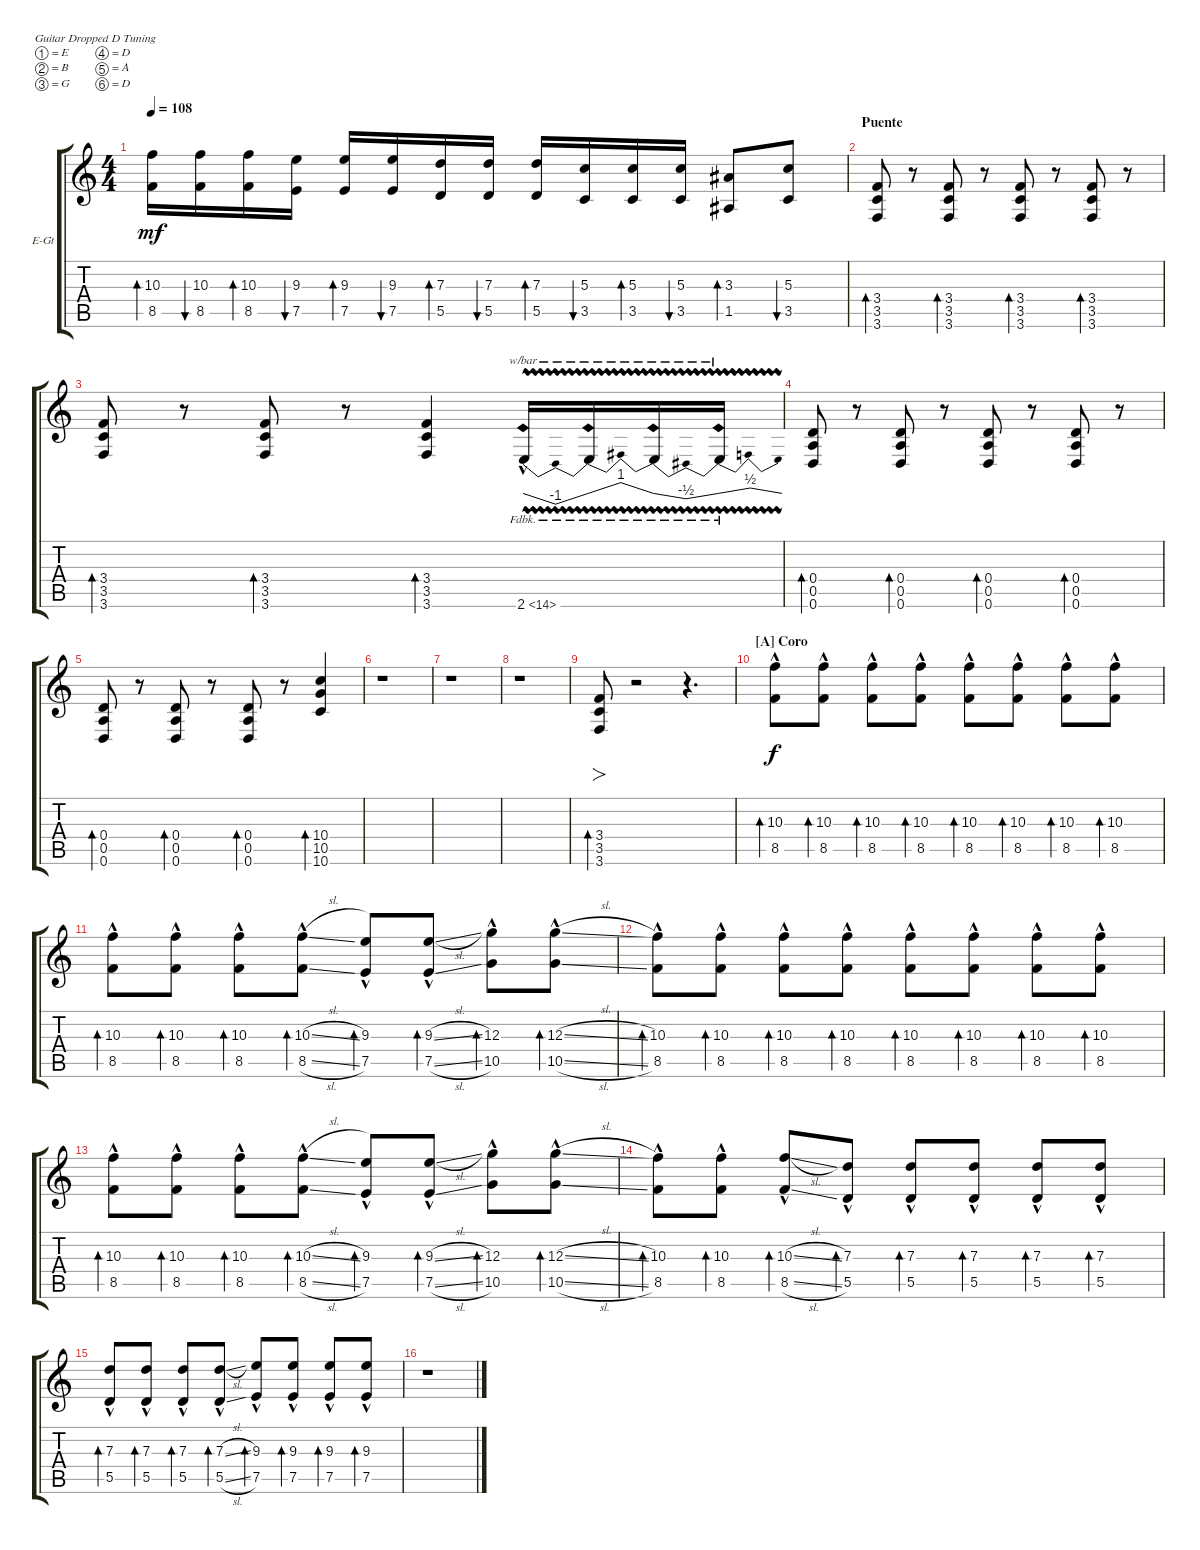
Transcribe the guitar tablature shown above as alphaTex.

\defaultSystemsLayout 4
\bracketExtendMode groupsimilarinstruments
\firstSystemTrackNameOrientation horizontal
\otherSystemsTrackNameOrientation horizontal
\track ("E. Guitar 2" "E-Gt") {instrument overdrivenguitar}
\staff {score tabs}
\tuning (E4 B3 G3 D3 A2 D2)
\ts (4 4)
\tempo 108
\clef g2
\ks c
(8.5 10.3).16{bd 30 dy mf} (8.5 10.3).16{bu 30} (8.5 10.3).16{bd 30} (7.5 9.3).16{bu 30} (7.5 9.3).16{bd 30} (7.5 9.3).16{bu 30} (5.5 7.3).16{bd 30} (5.5 7.3).16{bu 30} (5.5 7.3).16{bd 30} (3.5 5.3).16{bu 30} (3.5 5.3).16{bd 30} (3.5 5.3).16{bu 30} (1.5 3.3).8{bd 30} (3.5 5.3).8{bu 30} |
\section ("" "Puente")
(3.5 3.6 3.4).8{bd 30} r.8 (3.5 3.4 3.6).8{bd 30} r.8 (3.5 3.6 3.4).8{bd 30} r.8 (3.5 3.4 3.6).8{bd 30} r.8 |
(3.5 3.4 3.6).8{bd 30} r.8 (3.5 3.4 3.6).8{bd 30} r.8 (3.6 3.4 3.5).4{bd 30} 2.6{fh 12 vw hac}.16{tbe (dip default 1.7999999999999998 0 14.399999999999999 -4 15 -4 42 0)} 2.6{fh 12 vw t}.16{tbe (dip default 0.6 0 14.399999999999999 4 15 4 32.4 0)} 2.6{fh 12 vw t}.16{tbe (dip default 0 0 15 -2 34.8 0)} 2.6{fh 12 vw t}.16{tbe (dip default 0 0 15 2 33 0)} |
(0.5 0.4 0.6).8{bd 30} r.8 (0.5 0.4 0.6).8{bd 30} r.8 (0.5 0.4 0.6).8{bd 30} r.8 (0.5 0.4 0.6).8{bd 30} r.8 |
(0.5 0.4 0.6).8{bd 30} r.8 (0.5 0.4 0.6).8{bd 30} r.8 (0.5 0.4 0.6).8{bd 30} r.8 (10.5 10.4 10.6).4{bd 30} |
r.1 |
r.1 |
r.1 |
(3.5 3.4 3.6).8{fo bd 30} r.2 r.4{d} |
\section ("A" "Coro ")
(8.5{hac} 10.3{hac}).8{bd 30 dy f} (8.5{hac} 10.3{hac}).8{bd 30} (8.5{hac} 10.3{hac}).8{bd 30} (8.5{hac} 10.3{hac}).8{bd 30} (8.5{hac} 10.3{hac}).8{bd 30} (8.5{hac} 10.3{hac}).8{bd 30} (8.5{hac} 10.3{hac}).8{bd 30} (8.5{hac} 10.3{hac}).8{bd 30} |
(8.5{hac} 10.3{hac}).8{bd 30} (8.5{hac} 10.3{hac}).8{bd 30} (8.5{hac} 10.3{hac}).8{bd 30} (8.5{sl hac} 10.3{sl hac}).8{bd 30} (7.5{hac} 9.3{hac}).8{bd 30} (7.5{sl hac} 9.3{sl hac}).8{bd 30} (10.5{hac} 12.3{hac}).8{bd 30} (10.5{sl hac} 12.3{sl hac}).8{bd 30} |
(8.5{hac} 10.3{hac}).8{bd 30} (8.5{hac} 10.3{hac}).8{bd 30} (8.5{hac} 10.3{hac}).8{bd 30} (8.5{hac} 10.3{hac}).8{bd 30} (8.5{hac} 10.3{hac}).8{bd 30} (8.5{hac} 10.3{hac}).8{bd 30} (8.5{hac} 10.3{hac}).8{bd 30} (8.5{hac} 10.3{hac}).8{bd 30} |
(8.5{hac} 10.3{hac}).8{bd 30} (8.5{hac} 10.3{hac}).8{bd 30} (8.5{hac} 10.3{hac}).8{bd 30} (8.5{sl hac} 10.3{sl hac}).8{bd 30} (7.5{hac} 9.3{hac}).8{bd 30} (7.5{sl hac} 9.3{sl hac}).8{bd 30} (10.5{hac} 12.3{hac}).8{bd 30} (10.5{sl hac} 12.3{sl hac}).8{bd 30} |
(8.5{hac} 10.3{hac}).8{bd 30} (8.5{hac} 10.3{hac}).8{bd 30} (8.5{sl hac} 10.3{sl hac}).8{bd 30} (5.5{hac} 7.3{hac}).8{bd 30} (5.5{hac} 7.3{hac}).8{bd 30} (5.5{hac} 7.3{hac}).8{bd 30} (5.5{hac} 7.3{hac}).8{bd 30} (5.5{hac} 7.3{hac}).8{bd 30} |
(5.5{hac} 7.3{hac}).8{bd 30} (5.5{hac} 7.3{hac}).8{bd 30} (5.5{hac} 7.3{hac}).8{bd 30} (5.5{sl hac} 7.3{sl hac}).8{bd 30} (7.5{hac} 9.3{hac}).8{bd 30} (7.5{hac} 9.3{hac}).8{bd 30} (7.5{hac} 9.3{hac}).8{bd 30} (7.5{hac} 9.3{hac}).8{bd 30} |
r.1
